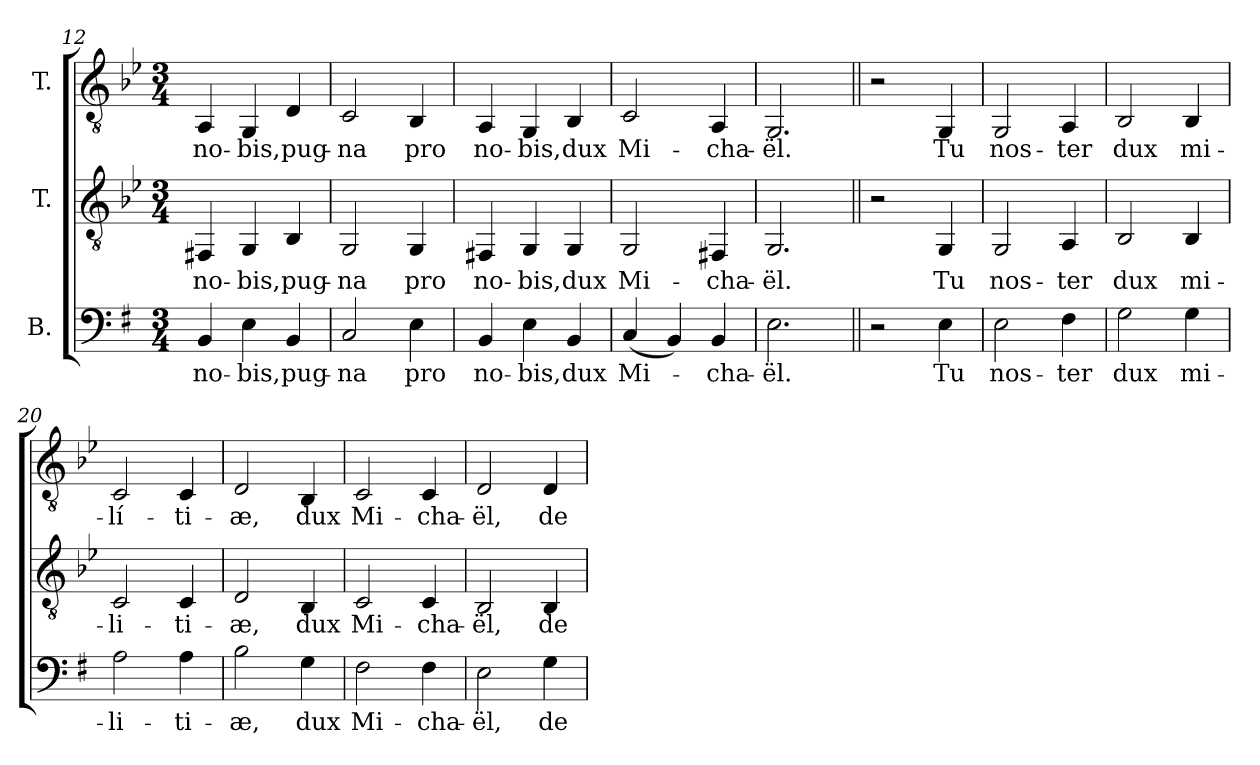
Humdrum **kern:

**kern	**text	**kern	**text	**kern	**text
*part3	*part3	*part2	*part2	*part1	*part1
*staff3	*staff3	*staff2	*staff2	*staff1	*staff1
*I"B.	*	*I"T.	*	*I"T.	*
*clefF4	*	*clefGv2	*	*clefGv2	*
*	*	*ITrd2c3	*	*ITrd2c3	*
*k[f#]	*	*k[f#]	*	*k[f#]	*
*e:	*	*e:	*	*e:	*
*M3/4	*	*M3/4	*	*M3/4	*
=12	=12	=12	=12	=12	=12
!	!LO:LY:b:color=#000000	!	!	!	!
!	!	!	!LO:LY:b:color=#000000	!	!
!	!	!	!	!	!LO:LY:b:color=#000000
4BBi/	no-	4DD#Xi/	no-	4FF#i/	no-
!	!LO:LY:b:color=#000000	!	!	!	!
!	!	!	!LO:LY:b:color=#000000	!	!
!	!	!	!	!	!LO:LY:b:color=#000000
4Ei\	-bis,	4EEi/	-bis,	4EEi/	-bis,
!	!LO:LY:b:color=#000000	!	!	!	!
!	!	!	!LO:LY:b:color=#000000	!	!
!	!	!	!	!	!LO:LY:b:color=#000000
4BBi/	pug-	4GGi/	pug-	4BBi/	pug-
=13	=13	=13	=13	=13	=13
!	!LO:LY:b:color=#000000	!	!	!	!
!	!	!	!LO:LY:b:color=#000000	!	!
!	!	!	!	!	!LO:LY:b:color=#000000
2Ci/	-na	2EEi/	-na	2AAi/	-na
!	!LO:LY:b:color=#000000	!	!	!	!
!	!	!	!LO:LY:b:color=#000000	!	!
!	!	!	!	!	!LO:LY:b:color=#000000
4Ei\	pro	4EEi/	pro	4GGi/	pro
=14	=14	=14	=14	=14	=14
!	!LO:LY:b:color=#000000	!	!	!	!
!	!	!	!LO:LY:b:color=#000000	!	!
!	!	!	!	!	!LO:LY:b:color=#000000
4BBi/	no-	4DD#Xi/	no-	4FF#i/	no-
!	!LO:LY:b:color=#000000	!	!	!	!
!	!	!	!LO:LY:b:color=#000000	!	!
!	!	!	!	!	!LO:LY:b:color=#000000
4Ei\	-bis,	4EEi/	-bis,	4EEi/	-bis,
!	!LO:LY:b:color=#000000	!	!	!	!
!	!	!	!LO:LY:b:color=#000000	!	!
!	!	!	!	!	!LO:LY:b:color=#000000
4BBi/	dux	4EEi/	dux	4GGi/	dux
=15	=15	=15	=15	=15	=15
!	!LO:LY:b:color=#000000	!	!	!	!
!	!	!	!LO:LY:b:color=#000000	!	!
!	!	!	!	!	!LO:LY:b:color=#000000
(4Ci/	Mi-	2EEi/	Mi-	2AAi/	Mi-
4BBi/)	.	.	.	.	.
!	!LO:LY:b:color=#000000	!	!	!	!
!	!	!	!LO:LY:b:color=#000000	!	!
!	!	!	!	!	!LO:LY:b:color=#000000
4BBi/	-cha-	4DD#Xi/	-cha-	4FF#i/	-cha-
=16	=16	=16	=16	=16	=16
!	!LO:LY:b:color=#000000	!	!	!	!
!	!	!	!LO:LY:b:color=#000000	!	!
!	!	!	!	!	!LO:LY:b:color=#000000
2.Ei\	-ël.	2.EEi/	-ël.	2.EEi/	-ël.
!!LO:LB:g=z
=17||	=17||	=17||	=17||	=17||	=17||
2r	.	2r	.	2r	.
!	!LO:LY:b:color=#000000	!	!	!	!
!	!	!	!LO:LY:b:color=#000000	!	!
!	!	!	!	!	!LO:LY:b:color=#000000
4Ei\	Tu	4EEi/	Tu	4EEi/	Tu
=18	=18	=18	=18	=18	=18
!	!LO:LY:b:color=#000000	!	!	!	!
!	!	!	!LO:LY:b:color=#000000	!	!
!	!	!	!	!	!LO:LY:b:color=#000000
2Ei\	nos-	2EEi/	nos-	2EEi/	nos-
!	!LO:LY:b:color=#000000	!	!	!	!
!	!	!	!LO:LY:b:color=#000000	!	!
!	!	!	!	!	!LO:LY:b:color=#000000
4F#i\	-ter	4FF#i/	-ter	4FF#i/	-ter
=19	=19	=19	=19	=19	=19
!	!LO:LY:b:color=#000000	!	!	!	!
!	!	!	!LO:LY:b:color=#000000	!	!
!	!	!	!	!	!LO:LY:b:color=#000000
2Gi\	dux	2GGi/	dux	2GGi/	dux
!	!LO:LY:b:color=#000000	!	!	!	!
!	!	!	!LO:LY:b:color=#000000	!	!
!	!	!	!	!	!LO:LY:b:color=#000000
4Gi\	mi-	4GGi/	mi-	4GGi/	mi-
=20	=20	=20	=20	=20	=20
!	!LO:LY:b:color=#000000	!	!	!	!
!	!	!	!LO:LY:b:color=#000000	!	!
!	!	!	!	!	!LO:LY:b:color=#000000
2Ai\	-li-	2AAi/	-li-	2AAi/	-lí-
!	!LO:LY:b:color=#000000	!	!	!	!
!	!	!	!LO:LY:b:color=#000000	!	!
!	!	!	!	!	!LO:LY:b:color=#000000
4Ai\	-ti-	4AAi/	-ti-	4AAi/	-ti-
=21	=21	=21	=21	=21	=21
!	!LO:LY:b:color=#000000	!	!	!	!
!	!	!	!LO:LY:b:color=#000000	!	!
!	!	!	!	!	!LO:LY:b:color=#000000
2Bi\	-æ,	2BBi/	-æ,	2BBi/	-æ,
!	!LO:LY:b:color=#000000	!	!	!	!
!	!	!	!LO:LY:b:color=#000000	!	!
!	!	!	!	!	!LO:LY:b:color=#000000
4Gi\	dux	4GGi/	dux	4GGi/	dux
=22	=22	=22	=22	=22	=22
!	!LO:LY:b:color=#000000	!	!	!	!
!	!	!	!LO:LY:b:color=#000000	!	!
!	!	!	!	!	!LO:LY:b:color=#000000
2F#i\	Mi-	2AAi/	Mi-	2AAi/	Mi-
!	!LO:LY:b:color=#000000	!	!	!	!
!	!	!	!LO:LY:b:color=#000000	!	!
!	!	!	!	!	!LO:LY:b:color=#000000
4F#i\	-cha-	4AAi/	-cha-	4AAi/	-cha-
=23	=23	=23	=23	=23	=23
!	!LO:LY:b:color=#000000	!	!	!	!
!	!	!	!LO:LY:b:color=#000000	!	!
!	!	!	!	!	!LO:LY:b:color=#000000
2Ei\	-ël,	2GGi/	-ël,	2BBi/	-ël,
!	!LO:LY:b:color=#000000	!	!	!	!
!	!	!	!LO:LY:b:color=#000000	!	!
!	!	!	!	!	!LO:LY:b:color=#000000
4Gi\	de-	4GGi/	de-	4BBi/	de-
=	=	=	=	=	=
*-	*-	*-	*-	*-	*-
